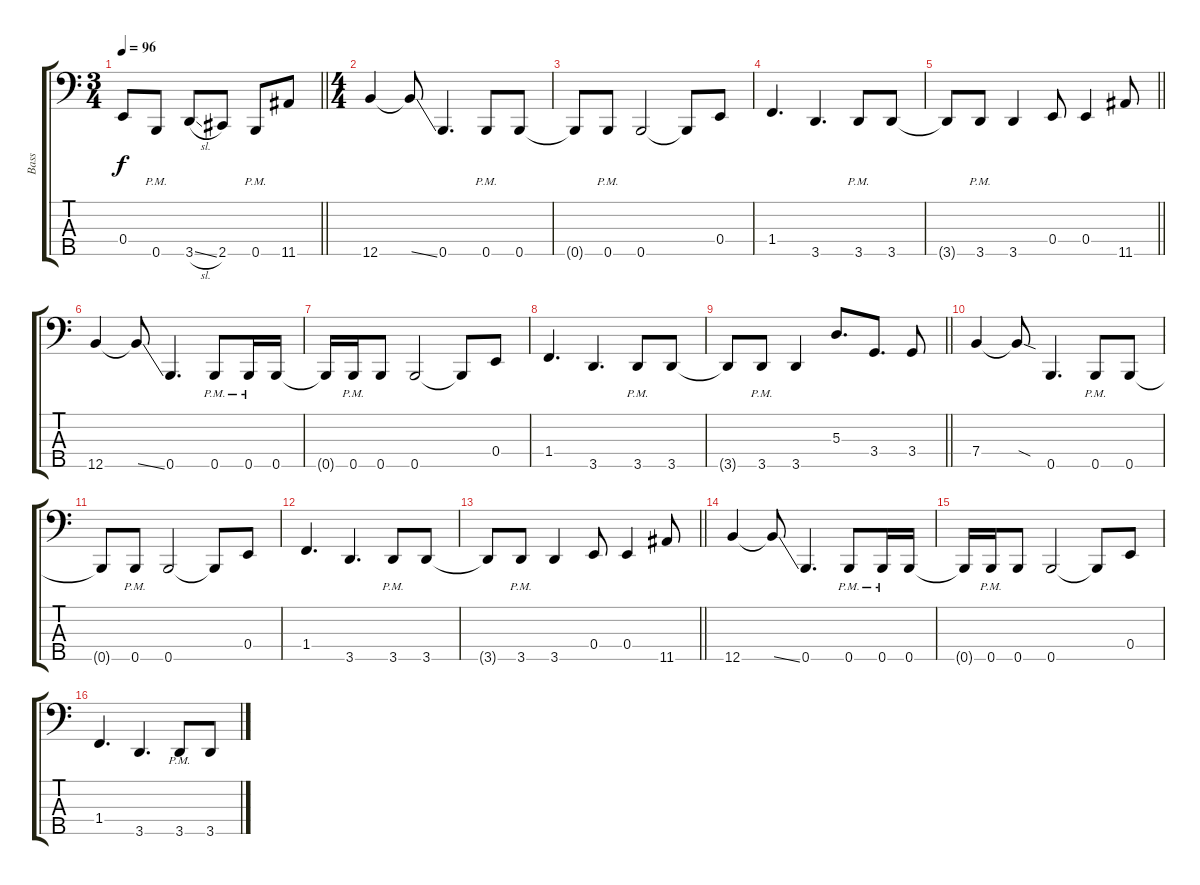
\track ("Bass" "Bass") {instrument electricbassfinger}
\staff {score tabs}
\tuning (G2 D2 A1 E1 B0) {hide}
\ts (3 4)
\tempo 96
\clef f4
\barLineRight lightlight
\ks c
0.4.8{dy f} 0.5{pm}.8 3.5{sl}.8 2.5.8 0.5{pm}.8 11.5.8 |
\ts (4 4)
\section ("" "")
12.5.4 12.5{ss t}.8 0.5.4{d} 0.5{pm}.8 0.5.8 |
0.5{t}.8 0.5{pm}.8 0.5.2 0.5{t}.8 0.4.8 |
1.4.4{d} 3.5.4{d} 3.5{pm}.8 3.5.8 |
\barLineRight lightlight
3.5{t}.8 3.5{pm}.8 3.5.4 0.4.8 0.4.4 11.5.8 |
12.5.4 12.5{ss t}.8 0.5.4{d} 0.5{pm}.8 0.5{pm}.16 0.5.16 |
0.5{t}.16 0.5{pm}.16 0.5.8 0.5.2 0.5{t}.8 0.4.8 |
1.4.4{d} 3.5.4{d} 3.5{pm}.8 3.5.8 |
\barLineRight lightlight
3.5{t}.8 3.5{pm}.8 3.5.4 5.3.8{d} 3.4.8{d} 3.4.8 |
7.4.4 7.4{sod t}.8 0.5.4{d} 0.5{pm}.8 0.5.8 |
0.5{t}.8 0.5{pm}.8 0.5.2 0.5{t}.8 0.4.8 |
1.4.4{d} 3.5.4{d} 3.5{pm}.8 3.5.8 |
\barLineRight lightlight
3.5{t}.8 3.5{pm}.8 3.5.4 0.4.8 0.4.4 11.5.8 |
12.5.4 12.5{ss t}.8 0.5.4{d} 0.5{pm}.8 0.5{pm}.16 0.5.16 |
0.5{t}.16 0.5{pm}.16 0.5.8 0.5.2 0.5{t}.8 0.4.8 |
1.4.4{d} 3.5.4{d} 3.5{pm}.8 3.5.8
